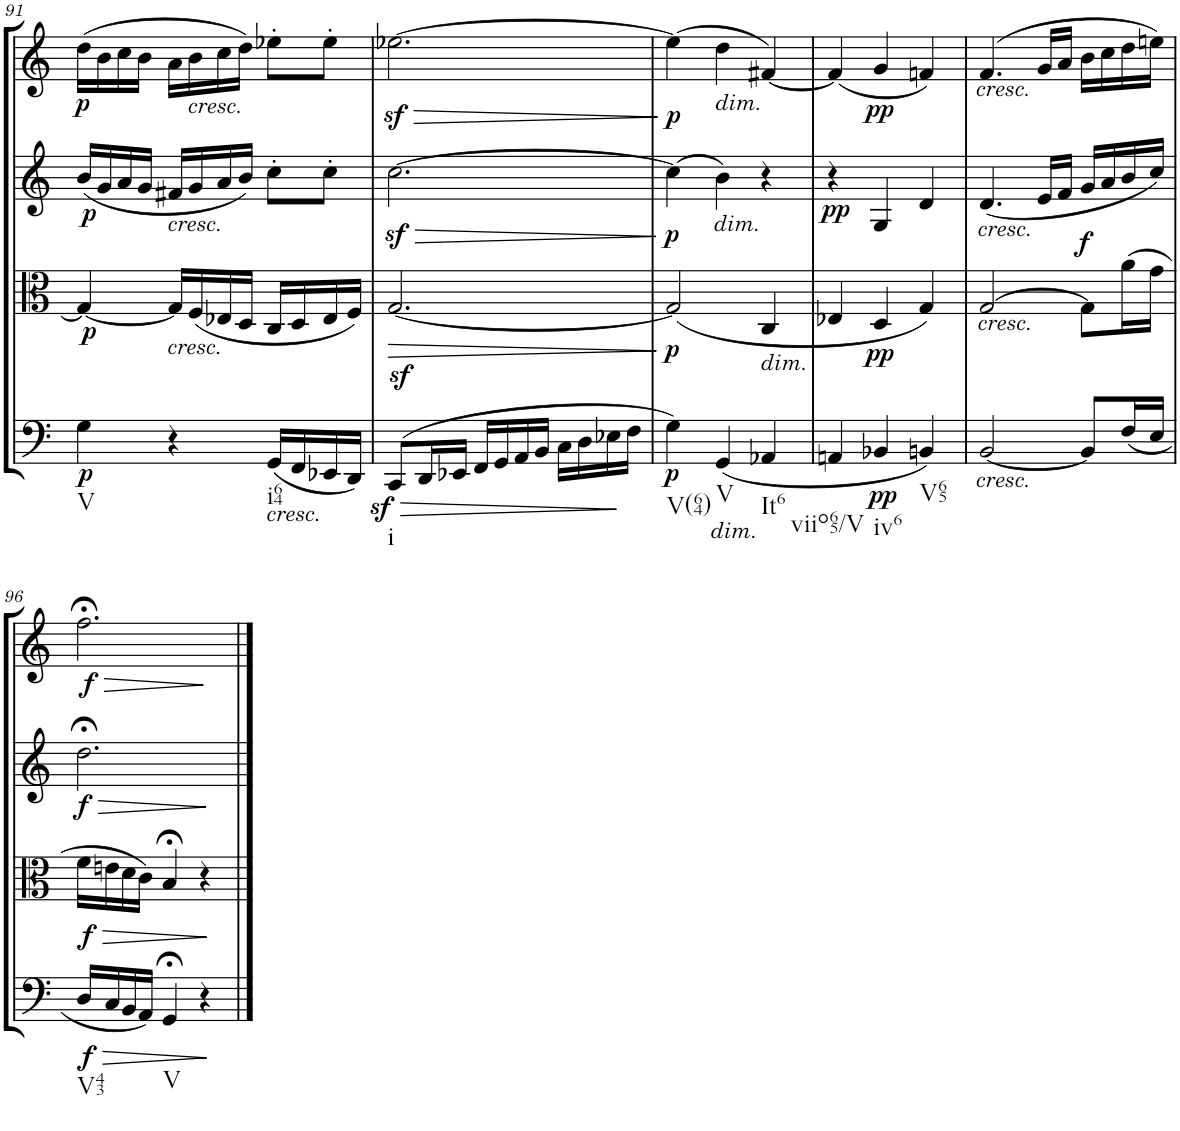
**kern	**dynam	**kern	**dynam	**kern	**dynam	**kern	**dynam
*part4	*part4	*part3	*part3	*part2	*part2	*part1	*part1
*staff4	*staff4	*staff3	*staff3	*staff2	*staff2	*staff1	*staff1
*I"Cello	*	*I"Viola	*	*I"2nd Violin	*	*I"1st Violin	*
*	*	*I'Vla	*	*I'Vln	*	*I'Vln	*
!!LO:PB:g=z
*clefF4	*	*clefC3	*	*clefG2	*	*clefG2	*
*k[]	*	*k[]	*	*k[]	*	*k[]	*
*C:	*	*C:	*	*C:	*	*C:	*
*M3/4	*	*M3/4	*	*M3/4	*	*M3/4	*
=91	=91	=91	=91	=91	=91	=91	=91
!LO:TX:b:t=V	!	!	!	!	!	!	!
!	!LO:DY:b	!	!LO:DY:b	!	!LO:DY:b	!	!LO:DY:b
4G\	p	4G/_	p	(16b/LL	p	(16dd\LL	p
.	.	.	.	16g/	.	16b\	.
.	.	.	.	16a/	.	16cc\	.
.	.	.	.	16g/JJ	.	16b\JJ	.
!	!	!	!	!LO:TX:b:i:t=cresc.	!	!	!
!	!	!LO:TX:b:i:t=cresc.	!	!	!	!	!
4r	.	16G/LL]	.	16f#X/LL	.	16a\LL	.
!	!	!	!	!	!	!LO:TX:b:i:t=cresc.	!
.	.	(16F/	.	16g/	.	16b\	.
.	.	16E-X/	.	16a/	.	16cc\	.
.	.	16D/JJ	.	16b/JJ)	.	16dd\JJ)	.
!LO:TX:b:i:t=cresc.	!	!	!	!	!	!	!
!LO:TX:b:t=i64	!	!	!	!	!	!	!
(16GG/LL	.	16C/LL	.	8cc'\L	.	8ee-X'\L	.
16FF/	.	16D/	.	.	.	.	.
16EE-X/	.	16E-/	.	8cc'\J	.	8ee-'\J	.
16DD/JJ)	.	16F/JJ)	.	.	.	.	.
=92	=92	=92	=92	=92	=92	=92	=92
!LO:TX:b:t=i	!	!	!	!	!	!	!
!	!LO:HP:b	!	!LO:HP:b	!	!LO:HP:b	!	!LO:HP:b
(8CCz>/L	>	[2.G/	>	[2.ccz<\	>	[2.ee-Xz<\	>
16DD/L	.	.	.	.	.	.	.
16EE-X/JJ	.	.	.	.	.	.	.
16FF/LL	.	.	.	.	.	.	.
16GG/	.	.	.	.	.	.	.
16AA/	.	.	.	.	.	.	.
16BB/JJ	.	.	.	.	.	.	.
16C\LL	.	.	.	.	.	.	.
16D\	.	.	.	.	.	.	.
16E-X\	.	.	.	.	.	.	.
16F\JJ	]	.	.	.	.	.	.
.	.	.	]	.	]	.	]
=93	=93	=93	=93	=93	=93	=93	=93
!LO:TX:b:t=V(64)	!	!	!	!	!	!	!
!	!LO:DY:b	!	!LO:DY:b	!	!LO:DY:b	!	!LO:DY:b
4G\)	p	(2G/]	p	(4cc\]	p	(4ee-\]	p
!	!	!	!	!	!	!LO:TX:b:i:t=dim.	!
!	!	!	!	!LO:TX:b:i:t=dim.	!	!	!
!LO:TX:b:i:t=dim.	!	!	!	!	!	!	!
!LO:TX:b:t=V	!	!	!	!	!	!	!
(4GG/	.	.	.	4b\)	.	4dd\	.
!	!	!LO:TX:b:i:t=dim.	!	!	!	!	!
!LO:TX:b:t=It6	!	!	!	!	!	!	!
4AA-X/	.	4C/	.	4r	.	[4f#X/)	.
=94	=94	=94	=94	=94	=94	=94	=94
!LO:TX:b:t=viio65/V	!	!	!	!	!	!	!
!	!	!	!	!	!LO:DY:b	!	!
4AAn/	.	4E-X/	.	4r	pp	(4f#/]	.
!LO:TX:b:t=iv6	!	!	!	!	!	!	!
!	!LO:DY:b	!	!LO:DY:b	!	!	!	!LO:DY:b
4BB-X/	pp	4D/	pp	4G/	.	4g/	pp
!LO:TX:b:t=V65	!	!	!	!	!	!	!
4BBn/)	.	4G/)	.	4d/	.	4fn/)	.
=95	=95	=95	=95	=95	=95	=95	=95
!	!	!	!	!	!	!LO:TX:b:i:t=cresc.	!
!	!	!	!	!LO:TX:b:i:t=cresc.	!	!	!
!	!	!LO:TX:b:i:t=cresc.	!	!	!	!	!
!LO:TX:b:i:t=cresc.	!	!	!	!	!	!	!
[2BB/	.	[2G/	.	(4.d/	.	(4.f/	.
.	.	.	.	16e/LL	.	16g/LL	.
.	.	.	.	16f/JJ	.	16a/JJ	.
!	!	!	!LO:DY:a	!	!	!	!
8BB/L]	.	8G\L]	f	16g/LL	.	16b\LL	.
.	.	.	.	16a/	.	16cc\	.
(16F/L	.	(16a\L	.	16b/	.	16dd\	.
16E/JJ	.	16g\JJ	.	16cc/JJ)	.	16een\JJ)	.
!!LO:LB:g=z
=96	=96	=96	=96	=96	=96	=96	=96
!LO:TX:b:t=V43	!	!	!	!	!	!	!
!	!LO:HP:b	!	!LO:HP:b	!	!LO:HP:b	!	!LO:HP:b
!	!LO:DY:n=1:b	!	!LO:DY:n=1:b	!	!LO:DY:n=1:b	!	!LO:DY:n=1:b
16D/LL	> f	16f\LL	> f	2.dd;<\	> f	2.ff;<\	> f
16C/	.	16en\	.	.	.	.	.
16BB/	.	16d\	.	.	.	.	.
16AA/JJ)	.	16c\JJ)	.	.	.	.	.
!LO:TX:b:t=V	!	!	!	!	!	!	!
4GG;</	.	4B;</	.	.	.	.	.
4r	.	4r	.	.	.	.	.
.	]	.	]	.	]	.	]
==	==	==	==	==	==	==	==
*-	*-	*-	*-	*-	*-	*-	*-
